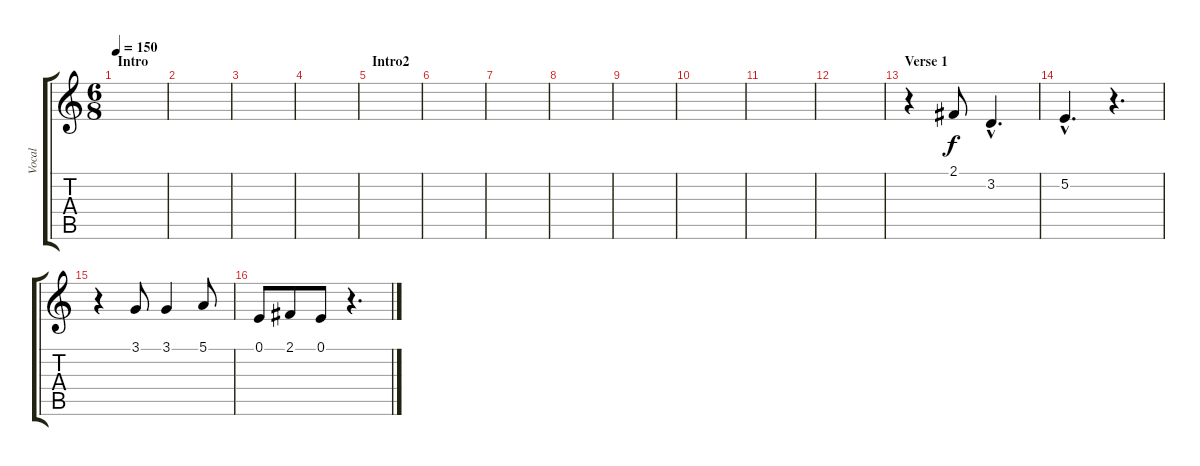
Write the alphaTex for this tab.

\track ("Vocal" "Vocal") {instrument lead6voice}
\staff {score tabs}
\tuning (E4 B3 G3 D3 A2 E2) {hide}
\ts (6 8)
\section ("" "Intro")
\tempo 150
\clef g2
\ks c
|
|
|
|
\section ("" "Intro2")
|
|
|
|
|
|
|
|
\section ("" "Verse 1")
r.4 2.1.8 3.2{hac}.4{d} |
5.2{hac}.4{d} r.4{d} |
r.4 3.1.8 3.1.4 5.1.8 |
0.1.8 2.1.8 0.1.8 r.4{d}
